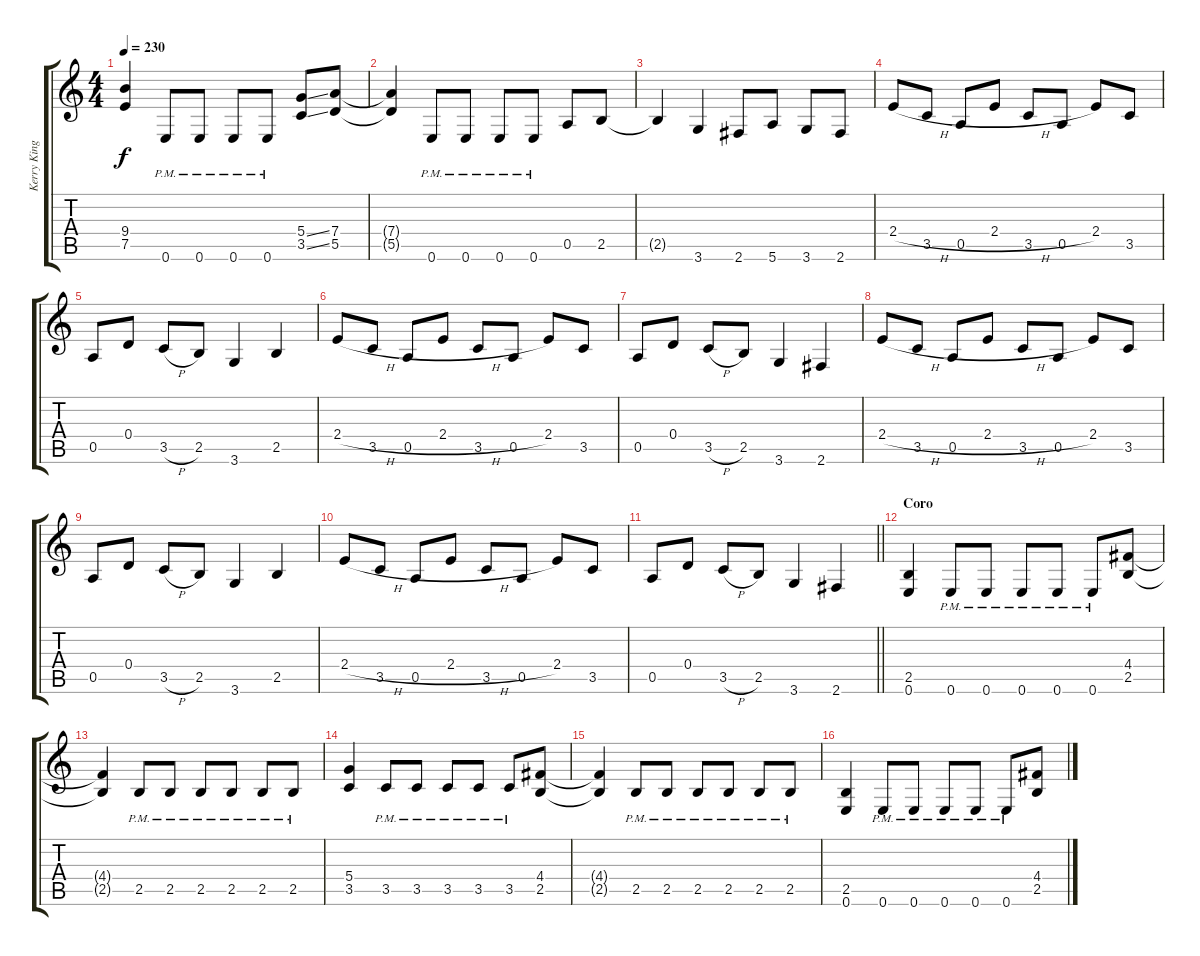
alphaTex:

\track ("Kerry King" "Kerry King") {instrument distortionguitar}
\staff {score tabs}
\tuning (E4 B3 G3 D3 A2 E2) {hide}
\ts (4 4)
\tempo 230
\clef g2
\ks c
(9.4{t} 7.5{t}).4{dy f} 0.6{pm}.8 0.6{pm}.8 0.6{pm}.8 0.6{pm}.8 (5.4{ss} 3.5{ss}).8 (7.4 5.5).8 |
(7.4{t} 5.5{t}).4 0.6{pm}.8 0.6{pm}.8 0.6{pm}.8 0.6{pm}.8 0.5.8 2.5.8 |
2.5{t}.4 3.6.4 2.6.8 5.6.8 3.6.8 2.6.8 |
2.4{h}.8 3.5.8 0.5.8 2.4{h}.8 3.5.8 0.5.8 2.4.8 3.5.8 |
0.5.8 0.4.8 3.5{h}.8 2.5.8 3.6.4 2.5.4 |
2.4{h}.8 3.5.8 0.5.8 2.4{h}.8 3.5.8 0.5.8 2.4.8 3.5.8 |
0.5.8 0.4.8 3.5{h}.8 2.5.8 3.6.4 2.6.4 |
2.4{h}.8 3.5.8 0.5.8 2.4{h}.8 3.5.8 0.5.8 2.4.8 3.5.8 |
0.5.8 0.4.8 3.5{h}.8 2.5.8 3.6.4 2.5.4 |
2.4{h}.8 3.5.8 0.5.8 2.4{h}.8 3.5.8 0.5.8 2.4.8 3.5.8 |
\barLineRight lightlight
0.5.8 0.4.8 3.5{h}.8 2.5.8 3.6.4 2.6.4 |
\section ("" "Coro")
(2.5 0.6).4 0.6{pm}.8 0.6{pm}.8 0.6{pm}.8 0.6{pm}.8 0.6{pm}.8 (4.4 2.5).8 |
(4.4{t} 2.5{t}).4 2.5{pm}.8 2.5{pm}.8 2.5{pm}.8 2.5{pm}.8 2.5{pm}.8 2.5{pm}.8 |
(5.4 3.5).4 3.5{pm}.8 3.5{pm}.8 3.5{pm}.8 3.5{pm}.8 3.5{pm}.8 (4.4 2.5).8 |
(4.4{t} 2.5{t}).4 2.5{pm}.8 2.5{pm}.8 2.5{pm}.8 2.5{pm}.8 2.5{pm}.8 2.5{pm}.8 |
(2.5 0.6).4 0.6{pm}.8 0.6{pm}.8 0.6{pm}.8 0.6{pm}.8 0.6{pm}.8 (4.4 2.5).8
